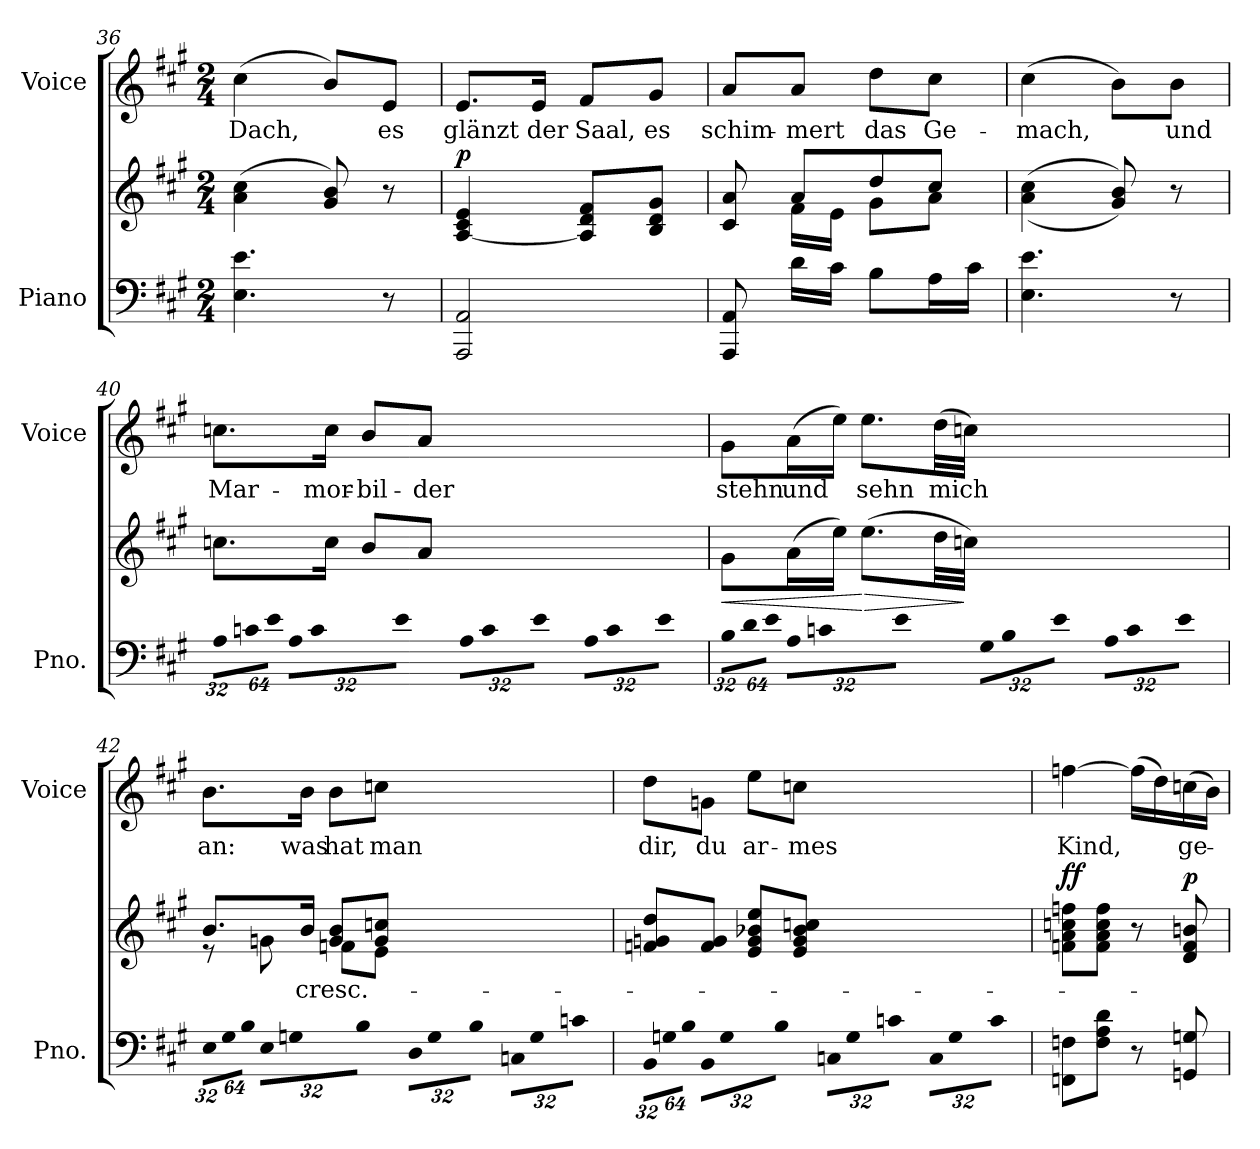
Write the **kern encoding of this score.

**kern	**kern	**text	**dynam	**kern	**text
*part2	*part2	*part2	*part2	*part1	*part1
*staff3	*staff2	*staff2	*staff2/3	*staff1	*staff1
*I"Piano	*	*	*	*I"Voice	*
*I'Pno.	*	*	*	*I'Voice	*
*clefF4	*clefG2	*	*	*clefG2	*
*k[f#c#g#]	*k[f#c#g#]	*	*	*k[f#c#g#]	*
*A:	*A:	*	*	*A:	*
*M2/4	*M2/4	*	*	*M2/4	*
=36	=36	=36	=36	=36	=36
!	!	!	!	!	!LO:LY:b:color=#000000
4.Ei\ 4.ei	(4ai\ 4cc#i	.	.	(4cc#i\	Dach,
.	8g#i/ 8bi)	.	.	8bi/L)	.
!	!	!	!	!	!LO:LY:b:color=#000000
8r	8r	.	.	8ei/J	es
=37	=37	=37	=37	=37	=37
!	!	!	!	!	!LO:LY:b:color=#000000
2AAAi/ 2AAi	[<4Ai/ 4c#i 4ei	.	p	8.ei/L	glänzt
!	!	!	!	!	!LO:LY:b:color=#000000
.	.	.	.	16ei/Jk	der
!	!	!	!	!	!LO:LY:b:color=#000000
.	8Ai/] 8di 8f#iL	.	.	8f#i/L	Saal,
!	!	!	!	!	!LO:LY:b:color=#000000
.	8Bi/ 8di 8g#iJ	.	.	8g#i/J	es
=38	=38	=38	=38	=38	=38
*	*^	*	*	*	*
!	!	!	!	!	!	!LO:LY:b:color=#000000
8AAAi/ 8AAi	8c#i/ 8ai	8ryy	.	.	8ai/L	schim-
!	!	!	!	!	!	!LO:LY:b:color=#000000
16di\LL	8ai/L	16f#i\LL	.	.	8ai/J	-mert
16c#i\JJ	.	16ei\JJ	.	.	.	.
!	!	!	!	!	!	!LO:LY:b:color=#000000
8Bi\L	8ddi/	8g#i\L	.	.	8ddi\L	das
!	!	!	!	!	!	!LO:LY:b:color=#000000
16Ai\L	8cc#i/J	8ai\J	.	.	8cc#i\J	Ge-
16c#i\JJ	.	.	.	.	.	.
*	*v	*v	*	*	*	*
!!LO:LB:g=z
=39	=39	=39	=39	=39	=39
!	!	!	!	!	!LO:LY:b:color=#000000
4.Ei\ 4.ei	((4ai\ 4cc#i	.	.	(4cc#i\	-mach,
.	8g#i/ 8bi))	.	.	8bi\L)	.
!	!	!	!	!	!LO:LY:b:color=#000000
8r	8r	.	.	8bi\J	und
=40	=40	=40	=40	=40	=40
*Xbrackettup	*	*	*	*	*
!LO:N:vis=16	!	!	!	!	!
!	!	!	!	!	!LO:LY:b:color=#000000
512%21Ai\LL	8.ccni\L	.	.	8.ccni\L	Mar-
!LO:N:vis=16	!	!	!	!	!
1024%43cni\	.	.	.	.	.
!LO:N:vis=16	!	!	!	!	!
1024%43ei\JJ	.	.	.	.	.
!LO:N:vis=16	!	!	!	!	!
512%21Ai\LL	.	.	.	.	.
!LO:N:vis=16	!	!	!	!	!
1024%43ci\	.	.	.	.	.
!	!	!	!	!	!LO:LY:b:color=#000000
.	16cci\Jk	.	.	16cci\Jk	-mor-
!LO:N:vis=16	!	!	!	!	!
1024%43ei\JJ	.	.	.	.	.
!LO:N:vis=16	!	!	!	!	!
!	!	!	!	!	!LO:LY:b:color=#000000
512%21Ai\LL	8bi/L	.	.	8bi/L	-bil-
!LO:N:vis=16	!	!	!	!	!
1024%43ci\	.	.	.	.	.
!LO:N:vis=16	!	!	!	!	!
1024%43ei\JJ	.	.	.	.	.
!LO:N:vis=16	!	!	!	!	!
!	!	!	!	!	!LO:LY:b:color=#000000
512%21Ai\LL	8ai/J	.	.	8ai/J	-der
!LO:N:vis=16	!	!	!	!	!
1024%43ci\	.	.	.	.	.
!LO:N:vis=16	!	!	!	!	!
1024%43ei\JJ	.	.	.	.	.
=41	=41	=41	=41	=41	=41
!LO:N:vis=16	!	!	!LO:HP:b	!	!
!	!	!	!	!	!LO:LY:b:color=#000000
512%21Bi\LL	8g#i\L	.	<	8g#i\L	stehn
!LO:N:vis=16	!	!	!	!	!
1024%43di\	.	.	.	.	.
!LO:N:vis=16	!	!	!	!	!
1024%43ei\JJ	.	.	.	.	.
!LO:N:vis=16	!	!	!	!	!
!	!	!	!	!	!LO:LY:b:color=#000000
512%21Ai\LL	(16ai\L	.	.	(16ai\L	und
!LO:N:vis=16	!	!	!	!	!
1024%43cni\	.	.	.	.	.
.	16eei\JJ)	.	.	16eei\JJ)	.
!LO:N:vis=16	!	!	!	!	!
1024%43ei\JJ	.	.	.	.	.
!LO:N:vis=16	!	!	!LO:HP:n=1:b	!	!
!	!	!	!	!	!LO:LY:b:color=#000000
512%21G#i\LL	(8.eei\L	.	[ >	8.eei\L	sehn
!LO:N:vis=16	!	!	!	!	!
1024%43Bi\	.	.	.	.	.
!LO:N:vis=16	!	!	!	!	!
1024%43ei\JJ	.	.	.	.	.
!LO:N:vis=16	!	!	!	!	!
512%21Ai\LL	.	.	.	.	.
!LO:N:vis=16	!	!	!	!	!
1024%43ci\	.	.	.	.	.
!	!	!	!	!	!LO:LY:b:color=#000000
.	32ddi\LL	.	.	(32ddi\LL	mich
!LO:N:vis=16	!	!	!	!	!
1024%43ei\JJ	.	.	.	.	.
.	32ccni\JJJ)	.	]	32ccni\JJJ)	.
=42	=42	=42	=42	=42	=42
!LO:N:vis=16	!	!	!	!	!
*	*^	*	*	*	*
!	!	!	!	!	!	!LO:LY:b:color=#000000
512%21Ei\LL	8.bi/L	8r	.	.	8.bi\L	an:
!LO:N:vis=16	!	!	!	!	!	!
1024%43G#i\	.	.	.	.	.	.
!LO:N:vis=16	!	!	!	!	!	!
1024%43Bi\JJ	.	.	.	.	.	.
!LO:N:vis=16	!	!	!	!	!	!
512%21Ei\LL	.	8gni\	.	.	.	.
!LO:N:vis=16	!	!	!	!	!	!
1024%43Gni\	.	.	.	.	.	.
!	!	!	!LO:LY:b:color=#000000	!	!	!
!	!	!	!	!	!	!LO:LY:b:color=#000000
.	16bi/Jk	.	cresc.-	.	16bi\Jk	was
!LO:N:vis=16	!	!	!	!	!	!
1024%43Bi\JJ	.	.	.	.	.	.
!LO:N:vis=16	!	!	!	!	!	!
!	!	!	!	!	!	!LO:LY:b:color=#000000
512%21Di\LL	8gi/ 8biL	8fni\L	.	.	8bi\L	hat
!LO:N:vis=16	!	!	!	!	!	!
1024%43Gi\	.	.	.	.	.	.
!LO:N:vis=16	!	!	!	!	!	!
1024%43Bi\JJ	.	.	.	.	.	.
!LO:N:vis=16	!	!	!	!	!	!
!	!	!	!	!	!	!LO:LY:b:color=#000000
512%21Cni\LL	8gi/ 8ccniJ	8ei\J	.	.	8ccni\J	man
!LO:N:vis=16	!	!	!	!	!	!
1024%43Gi\	.	.	.	.	.	.
!LO:N:vis=16	!	!	!	!	!	!
1024%43cni\JJ	.	.	.	.	.	.
*	*v	*v	*	*	*	*
!!LO:LB:g=z
=43	=43	=43	=43	=43	=43
!LO:N:vis=16	!	!	!	!	!
!	!	!	!	!	!LO:LY:b:color=#000000
512%21BBi\LL	8fni/ 8gni 8ddiL	.	.	8ddi\L	dir,
!LO:N:vis=16	!	!	!	!	!
1024%43Gni\	.	.	.	.	.
!LO:N:vis=16	!	!	!	!	!
1024%43Bi\JJ	.	.	.	.	.
!LO:N:vis=16	!	!	!	!	!
!	!	!	!	!	!LO:LY:b:color=#000000
512%21BBi\LL	8fi/ 8giJ	.	.	8gni\J	du
!LO:N:vis=16	!	!	!	!	!
1024%43Gi\	.	.	.	.	.
!LO:N:vis=16	!	!	!	!	!
1024%43Bi\JJ	.	.	.	.	.
!LO:N:vis=16	!	!	!	!	!
!	!	!	!	!	!LO:LY:b:color=#000000
512%21Cni\LL	8ei/ 8gi 8b-Xi 8eeiL	.	.	8eei\L	ar-
!LO:N:vis=16	!	!	!	!	!
1024%43Gi\	.	.	.	.	.
!LO:N:vis=16	!	!	!	!	!
1024%43cni\JJ	.	.	.	.	.
!LO:N:vis=16	!	!	!	!	!
!	!	!	!	!	!LO:LY:b:color=#000000
512%21Ci\LL	8ei/ 8gi 8b-i 8ccniJ	.	.	8ccni\J	-mes
!LO:N:vis=16	!	!	!	!	!
1024%43Gi\	.	.	.	.	.
!LO:N:vis=16	!	!	!	!	!
1024%43ci\JJ	.	.	.	.	.
=44	=44	=44	=44	=44	=44
!	!	!	!	!	!LO:LY:b:color=#000000
8FFni\ 8FniL	8fni\ 8ai 8ccni 8ffniL	.	ff	[>4ffni\	Kind,
8Fi\ 8Ai 8diJ	8fi\ 8ai 8cci 8ffiJ	.	.	.	.
8r	8r	.	.	(16ffi\LL]	.
.	.	.	.	16ddi\)	.
!	!	!	!	!	!LO:LY:b:color=#000000
8GGni/ 8Gni	8di/ 8fi 8bni	.	p	(16ccni\	ge-
.	.	.	.	16bi\JJ)	.
=	=	=	=	=	=
*-	*-	*-	*-	*-	*-
